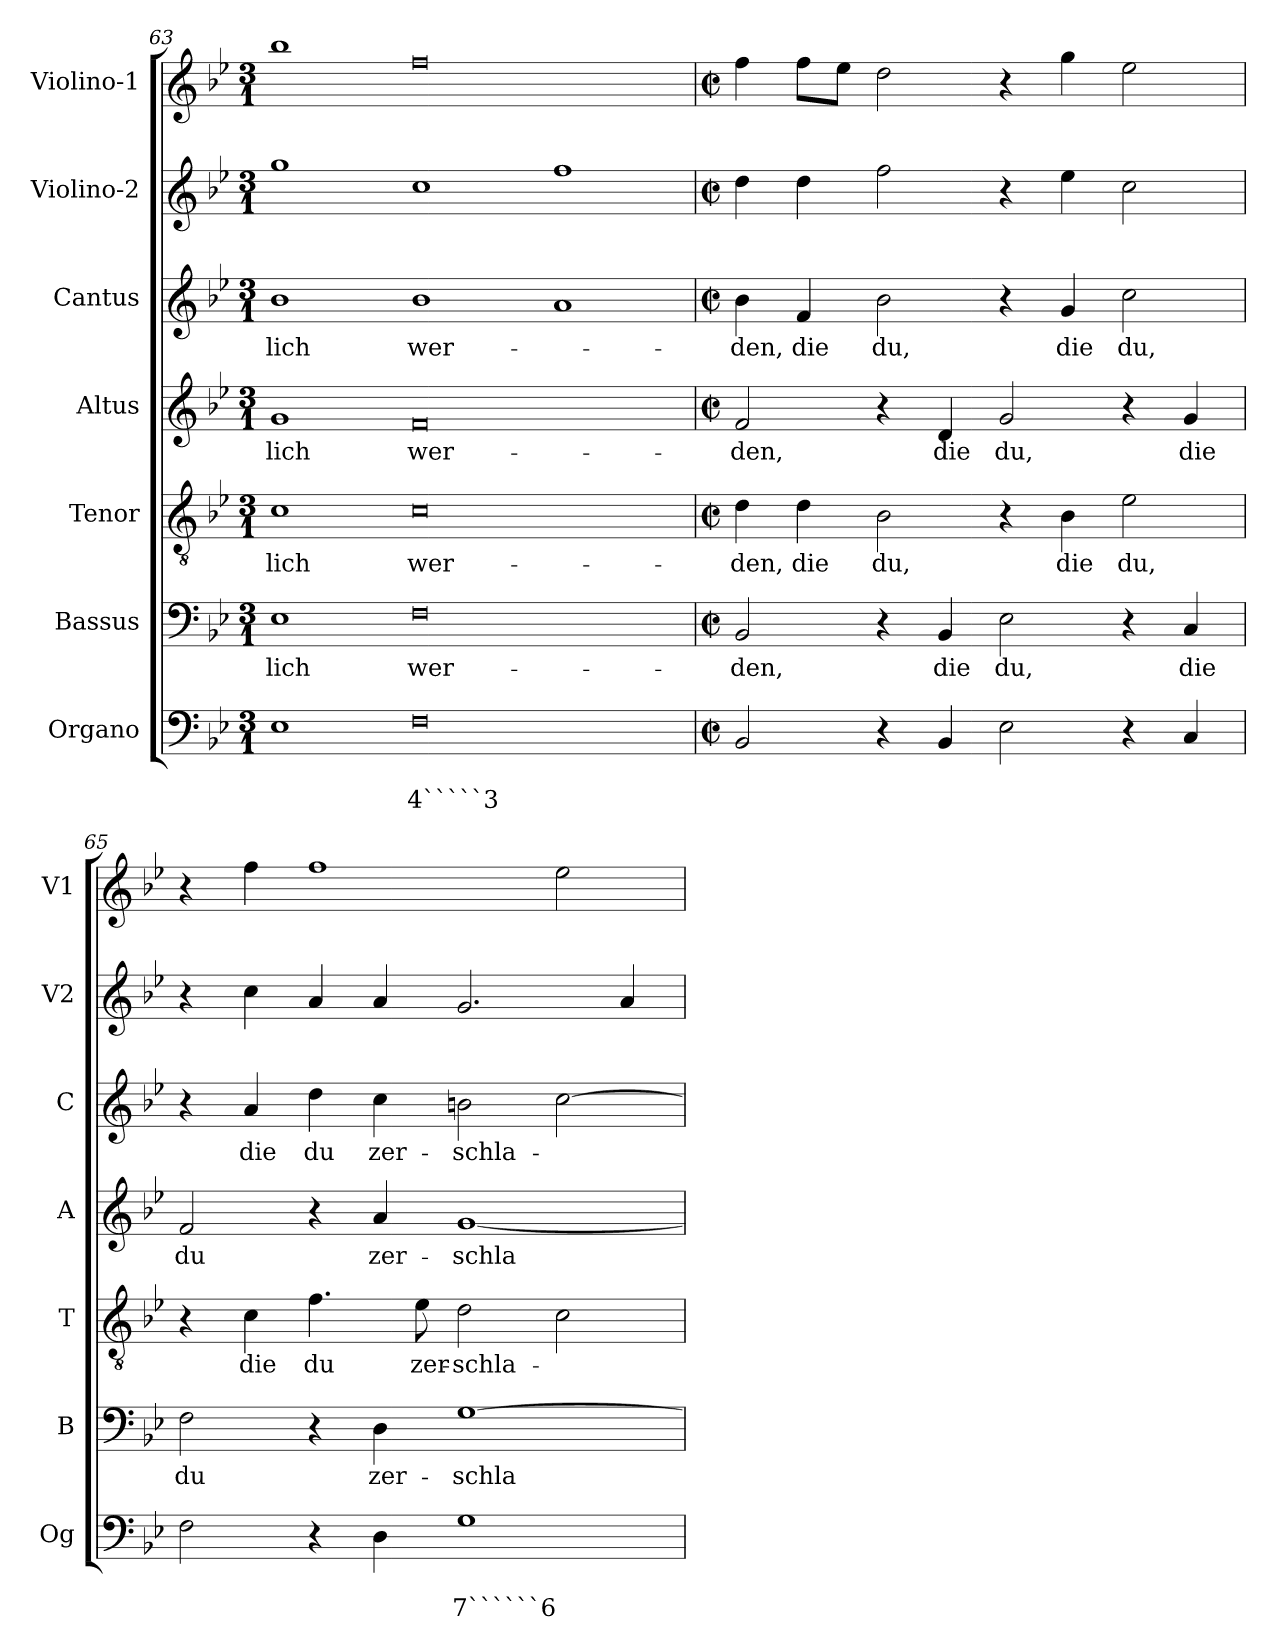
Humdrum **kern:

**kern	**text	**text	**kern	**text	**kern	**text	**kern	**text	**kern	**text	**kern	**kern
*part7	*part7	*part7	*part6	*part6	*part5	*part5	*part4	*part4	*part3	*part3	*part2	*part1
*staff7	*staff7	*staff7	*staff6	*staff6	*staff5	*staff5	*staff4	*staff4	*staff3	*staff3	*staff2	*staff1
*I"Organo	*	*	*I"Bassus	*	*I"Tenor	*	*I"Altus	*	*I"Cantus	*	*I"Violino-2	*I"Violino-1
*I'Og	*	*	*I'B	*	*I'T	*	*I'A	*	*I'C	*	*I'V2	*I'V1
*clefF4	*	*	*clefF4	*	*clefGv2	*	*clefG2	*	*clefG2	*	*clefG2	*clefG2
*k[b-e-]	*	*	*k[b-e-]	*	*k[b-e-]	*	*k[b-e-]	*	*k[b-e-]	*	*k[b-e-]	*k[b-e-]
*B-:	*	*	*B-:	*	*B-:	*	*B-:	*	*B-:	*	*B-:	*B-:
*M3/1	*	*	*M3/1	*	*M3/1	*	*M3/1	*	*M3/1	*	*M3/1	*M3/1
=63	=63	=63	=63	=63	=63	=63	=63	=63	=63	=63	=63	=63
!	!	!	!	!LO:LY:b	!	!	!	!	!	!	!	!
!	!	!	!	!	!	!LO:LY:b	!	!	!	!	!	!
!	!	!	!	!	!	!	!	!LO:LY:b	!	!	!	!
!	!	!	!	!	!	!	!	!	!	!LO:LY:b	!	!
1E-	.	.	1E-	-lich	1c	-lich	1g	-lich	1b-	-lich	1gg	1bb-
!	!	!LO:LY:b	!	!	!	!	!	!	!	!	!	!
!	!	!	!	!LO:LY:b	!	!	!	!	!	!	!	!
!	!	!	!	!	!	!LO:LY:b	!	!	!	!	!	!
!	!	!	!	!	!	!	!	!LO:LY:b	!	!	!	!
!	!	!	!	!	!	!	!	!	!	!LO:LY:b	!	!
0F	.	4`````3	0F	wer-	0c	wer-	0f	wer-	1b-	wer-	1cc	0ff
.	.	.	.	.	.	.	.	.	1a	.	1ff	.
!!LO:PB:g=z
=64	=64	=64	=64	=64	=64	=64	=64	=64	=64	=64	=64	=64
*M2/2	*	*	*M2/2	*	*M2/2	*	*M2/2	*	*M2/2	*	*M2/2	*M2/2
*met(c|)	*	*	*met(c|)	*	*met(c|)	*	*met(c|)	*	*met(c|)	*	*met(c|)	*met(c|)
!	!	!	!	!LO:LY:b	!	!	!	!	!	!	!	!
!	!	!	!	!	!	!LO:LY:b	!	!	!	!	!	!
!	!	!	!	!	!	!	!	!LO:LY:b	!	!	!	!
!	!	!	!	!	!	!	!	!	!	!LO:LY:b	!	!
2BB-/	.	.	2BB-/	-den,	4d\	-den,	2f/	-den,	4b-\	-den,	4dd\	4ff\
!	!	!	!	!	!	!LO:LY:b	!	!	!	!	!	!
!	!	!	!	!	!	!	!	!	!	!LO:LY:b	!	!
.	.	.	.	.	4d\	die	.	.	4f/	die	4dd\	8ff\L
.	.	.	.	.	.	.	.	.	.	.	.	8ee-\J
!	!	!	!	!	!	!LO:LY:b	!	!	!	!	!	!
!	!	!	!	!	!	!	!	!	!	!LO:LY:b	!	!
4r	.	.	4r	.	2B-\	du,	4r	.	2b-\	du,	2ff\	2dd\
!	!	!	!	!LO:LY:b	!	!	!	!	!	!	!	!
!	!	!	!	!	!	!	!	!LO:LY:b	!	!	!	!
4BB-/	.	.	4BB-/	die	.	.	4d/	die	.	.	.	.
!	!	!	!	!LO:LY:b	!	!	!	!	!	!	!	!
!	!	!	!	!	!	!	!	!LO:LY:b	!	!	!	!
2E-\	.	.	2E-\	du,	4r	.	2g/	du,	4r	.	4r	4r
!	!	!	!	!	!	!LO:LY:b	!	!	!	!	!	!
!	!	!	!	!	!	!	!	!	!	!LO:LY:b	!	!
.	.	.	.	.	4B-\	die	.	.	4g/	die	4ee-\	4gg\
!	!	!	!	!	!	!LO:LY:b	!	!	!	!	!	!
!	!	!	!	!	!	!	!	!	!	!LO:LY:b	!	!
4r	.	.	4r	.	2e-\	du,	4r	.	2cc\	du,	2cc\	2ee-\
!	!	!	!	!LO:LY:b	!	!	!	!	!	!	!	!
!	!	!	!	!	!	!	!	!LO:LY:b	!	!	!	!
4C/	.	.	4C/	die	.	.	4g/	die	.	.	.	.
=65	=65	=65	=65	=65	=65	=65	=65	=65	=65	=65	=65	=65
!	!	!	!	!LO:LY:b	!	!	!	!	!	!	!	!
!	!	!	!	!	!	!	!	!LO:LY:b	!	!	!	!
2F\	.	.	2F\	du	4r	.	2f/	du	4r	.	4r	4r
!	!	!	!	!	!	!LO:LY:b	!	!	!	!	!	!
!	!	!	!	!	!	!	!	!	!	!LO:LY:b	!	!
.	.	.	.	.	4c\	die	.	.	4a/	die	4cc\	4ff\
!	!	!	!	!	!	!LO:LY:b	!	!	!	!	!	!
!	!	!	!	!	!	!	!	!	!	!LO:LY:b	!	!
4r	.	.	4r	.	4.f\	du	4r	.	4dd\	du	4a/	1ff
!	!	!	!	!LO:LY:b	!	!	!	!	!	!	!	!
!	!	!	!	!	!	!	!	!LO:LY:b	!	!	!	!
!	!	!	!	!	!	!	!	!	!	!LO:LY:b	!	!
4D\	.	.	4D\	zer-	.	.	4a/	zer-	4cc\	zer-	4a/	.
!	!	!	!	!	!	!LO:LY:b	!	!	!	!	!	!
.	.	.	.	.	8e-\	zer-	.	.	.	.	.	.
!	!	!LO:LY:b	!	!	!	!	!	!	!	!	!	!
!	!	!	!	!LO:LY:b	!	!	!	!	!	!	!	!
!	!	!	!	!	!	!LO:LY:b	!	!	!	!	!	!
!	!	!	!	!	!	!	!	!LO:LY:b	!	!	!	!
!	!	!	!	!	!	!	!	!	!	!LO:LY:b	!	!
1G	.	7``````6	[1G	-schla-	2d\	-schla-	[1g	-schla-	2bn\	-schla-	2.g/	.
.	.	.	.	.	2c\	.	.	.	[2cc\	.	.	2ee-\
.	.	.	.	.	.	.	.	.	.	.	4a/	.
=	=	=	=	=	=	=	=	=	=	=	=	=
*-	*-	*-	*-	*-	*-	*-	*-	*-	*-	*-	*-	*-
